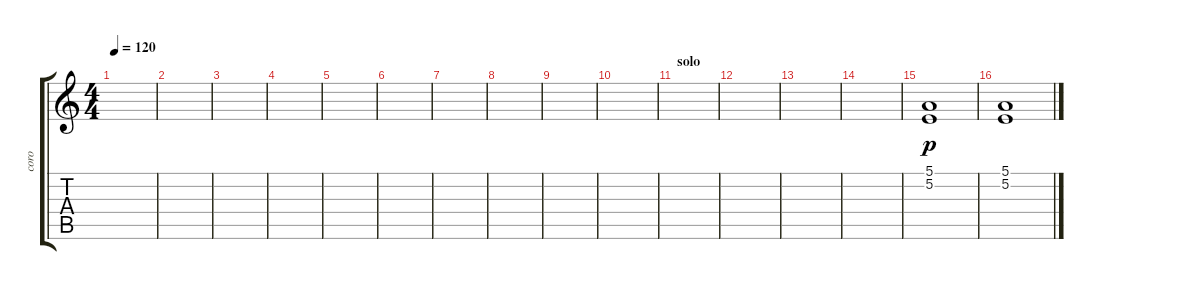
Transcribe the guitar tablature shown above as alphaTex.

\track ("coro" "coro") {instrument choiraahs}
\staff {score tabs}
\tuning (E4 B3 G3 D3 A2 E2) {hide}
\ts (4 4)
\tempo 120
\clef g2
\ks c
|
|
|
|
|
|
|
|
|
|
\section ("" "solo")
|
|
|
|
(5.1 5.2).1{dy p} |
(5.1 5.2).1
